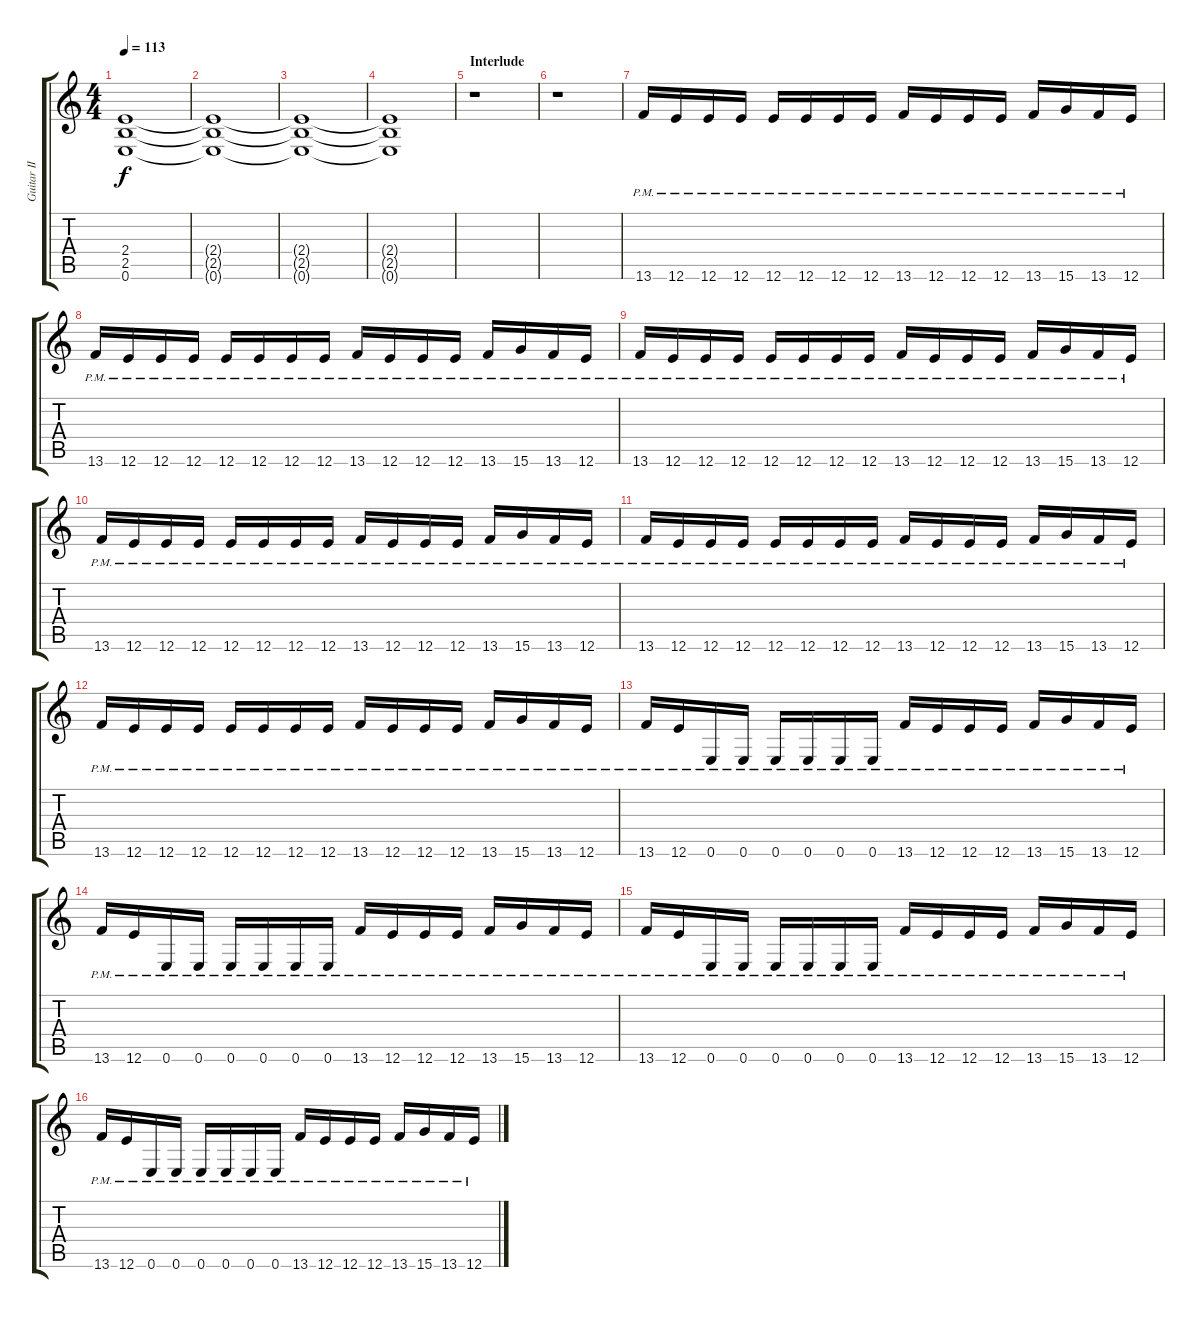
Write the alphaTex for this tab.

\track ("Guitar II" "Guitar II") {instrument distortionguitar}
\staff {score tabs}
\tuning (E4 B3 G3 D3 A2 E2) {hide}
\ts (4 4)
\tempo 113
\clef g2
\ks c
(2.4 2.5 0.6).1{dy f} |
(2.4{t} 2.5{t} 0.6{t}).1 |
(2.4{t} 2.5{t} 0.6{t}).1 |
(2.4{t} 2.5{t} 0.6{t}).1 |
\section ("" "Interlude")
r.1 |
r.1 |
13.6{pm}.16 12.6{pm}.16 12.6{pm}.16 12.6{pm}.16 12.6{pm}.16 12.6{pm}.16 12.6{pm}.16 12.6{pm}.16 13.6{pm}.16 12.6{pm}.16 12.6{pm}.16 12.6{pm}.16 13.6{pm}.16 15.6{pm}.16 13.6{pm}.16 12.6{pm}.16 |
13.6{pm}.16 12.6{pm}.16 12.6{pm}.16 12.6{pm}.16 12.6{pm}.16 12.6{pm}.16 12.6{pm}.16 12.6{pm}.16 13.6{pm}.16 12.6{pm}.16 12.6{pm}.16 12.6{pm}.16 13.6{pm}.16 15.6{pm}.16 13.6{pm}.16 12.6{pm}.16 |
13.6{pm}.16 12.6{pm}.16 12.6{pm}.16 12.6{pm}.16 12.6{pm}.16 12.6{pm}.16 12.6{pm}.16 12.6{pm}.16 13.6{pm}.16 12.6{pm}.16 12.6{pm}.16 12.6{pm}.16 13.6{pm}.16 15.6{pm}.16 13.6{pm}.16 12.6{pm}.16 |
13.6{pm}.16 12.6{pm}.16 12.6{pm}.16 12.6{pm}.16 12.6{pm}.16 12.6{pm}.16 12.6{pm}.16 12.6{pm}.16 13.6{pm}.16 12.6{pm}.16 12.6{pm}.16 12.6{pm}.16 13.6{pm}.16 15.6{pm}.16 13.6{pm}.16 12.6{pm}.16 |
13.6{pm}.16 12.6{pm}.16 12.6{pm}.16 12.6{pm}.16 12.6{pm}.16 12.6{pm}.16 12.6{pm}.16 12.6{pm}.16 13.6{pm}.16 12.6{pm}.16 12.6{pm}.16 12.6{pm}.16 13.6{pm}.16 15.6{pm}.16 13.6{pm}.16 12.6{pm}.16 |
13.6{pm}.16 12.6{pm}.16 12.6{pm}.16 12.6{pm}.16 12.6{pm}.16 12.6{pm}.16 12.6{pm}.16 12.6{pm}.16 13.6{pm}.16 12.6{pm}.16 12.6{pm}.16 12.6{pm}.16 13.6{pm}.16 15.6{pm}.16 13.6{pm}.16 12.6{pm}.16 |
13.6{pm}.16 12.6{pm}.16 0.6{pm}.16 0.6{pm}.16 0.6{pm}.16 0.6{pm}.16 0.6{pm}.16 0.6{pm}.16 13.6{pm}.16 12.6{pm}.16 12.6{pm}.16 12.6{pm}.16 13.6{pm}.16 15.6{pm}.16 13.6{pm}.16 12.6{pm}.16 |
13.6{pm}.16 12.6{pm}.16 0.6{pm}.16 0.6{pm}.16 0.6{pm}.16 0.6{pm}.16 0.6{pm}.16 0.6{pm}.16 13.6{pm}.16 12.6{pm}.16 12.6{pm}.16 12.6{pm}.16 13.6{pm}.16 15.6{pm}.16 13.6{pm}.16 12.6{pm}.16 |
13.6{pm}.16 12.6{pm}.16 0.6{pm}.16 0.6{pm}.16 0.6{pm}.16 0.6{pm}.16 0.6{pm}.16 0.6{pm}.16 13.6{pm}.16 12.6{pm}.16 12.6{pm}.16 12.6{pm}.16 13.6{pm}.16 15.6{pm}.16 13.6{pm}.16 12.6{pm}.16 |
13.6{pm}.16 12.6{pm}.16 0.6{pm}.16 0.6{pm}.16 0.6{pm}.16 0.6{pm}.16 0.6{pm}.16 0.6{pm}.16 13.6{pm}.16 12.6{pm}.16 12.6{pm}.16 12.6{pm}.16 13.6{pm}.16 15.6{pm}.16 13.6{pm}.16 12.6{pm}.16
